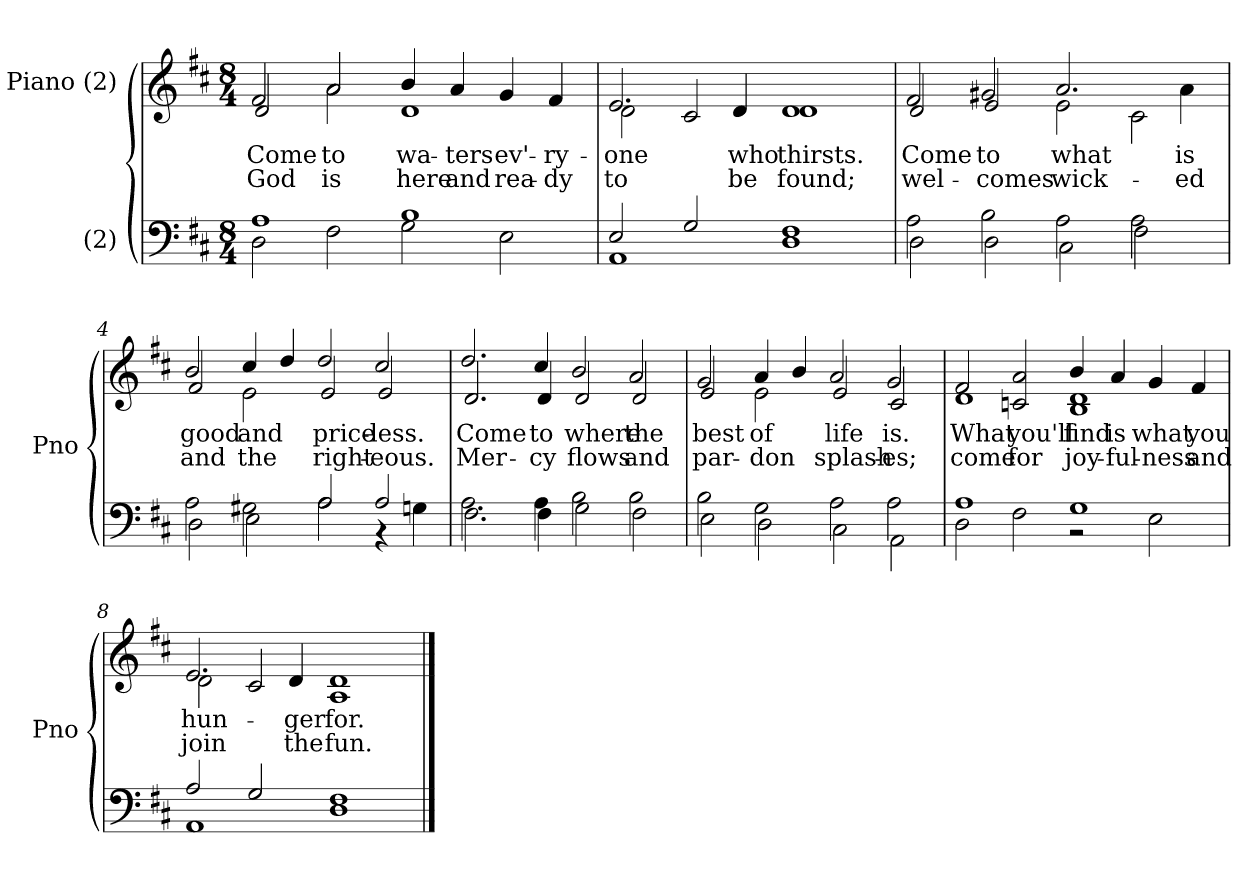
**kern	**kern	**text	**text
*part2	*part1	*part1	*part1
*staff2	*staff1	*staff1	*staff1
*I"(2)	*I"Piano (2)	*	*
*	*I'Pno	*	*
*clefF4	*clefG2	*	*
*k[f#c#]	*k[f#c#]	*	*
*M8/4	*M8/4	*	*
=1	=1	=1	=1
*^	*	*	*
!	!	!LO:TX:b:i:t=Verse	!	!
!	!	!	!LO:LY:b	!LO:LY:b
*	*	*^	*	*
1A	2D\	2f#/	2d/	Come	God
!	!	!	!	!LO:LY:b	!LO:LY:b
.	2F#\	2a/	2a\	to	is
!	!	!	!	!LO:LY:b	!LO:LY:b
1B	2G\	4b/	1d	wa-	here
!	!	!	!	!LO:LY:b	!LO:LY:b
.	.	4a/	.	-ters	and
!	!	!	!	!LO:LY:b	!LO:LY:b
.	2E\	4g/	.	ev'-	rea-
!	!	!	!	!LO:LY:b	!LO:LY:b
.	.	4f#/	.	-ry-	-dy
=2	=2	=2	=2	=2	=2
!	!	!	!	!LO:LY:b	!LO:LY:b
2E/	1AA	2.e/	2d\	-one	to
2G/	.	.	2c#/	.	.
!	!	!	!	!LO:LY:b	!LO:LY:b
.	.	4d/	.	who	be
!	!	!	!	!LO:LY:b	!LO:LY:b
1F#	1D	1d	1d	thirsts.	found;
!!LO:LB:g=z	!!
=3	=3	=3	=3	=3	=3
!	!	!	!	!LO:LY:b	!LO:LY:b
2A\	2D\	2f#/	2d/	Come	wel-
!	!	!	!	!LO:LY:b	!LO:LY:b
2B\	2D\	2g#X/	2e/	to	-comes
!	!	!	!	!LO:LY:b	!LO:LY:b
2A\	2C#\	2.a/	2e\	what	wick-
2A\	2F#\	.	2c#\	.	.
!	!	!	!	!LO:LY:b	!LO:LY:b
.	.	4a\	.	is	-ed
=4	=4	=4	=4	=4	=4
!	!	!	!	!LO:LY:b	!LO:LY:b
2A\	2D\	2b/	2f#/	good	and
!	!	!	!	!LO:LY:b	!LO:LY:b
2G#X\	2E\	4cc#/	2e\	and	the
.	.	4dd/	.	.	.
!	!	!	!	!LO:LY:b	!LO:LY:b
2A/	2A\	2dd/	2e/	price-	right-
!	!	!	!	!LO:LY:b	!LO:LY:b
2A/	4r	2cc#/	2e/	-less.	-eous.
.	4Gn\	.	.	.	.
!!LO:LB:g=z	!!
=5	=5	=5	=5	=5	=5
!	!	!	!	!LO:LY:b	!LO:LY:b
2.A\	2.F#\	2.dd/	2.d/	Come	Mer-
!	!	!	!	!LO:LY:b	!LO:LY:b
4A\	4F#\	4cc#/	4d/	to	-cy
!	!	!	!	!LO:LY:b	!LO:LY:b
2B\	2G\	2b/	2d/	where	flows
!	!	!	!	!LO:LY:b	!LO:LY:b
2B\	2F#\	2a/	2d/	the	and
=6	=6	=6	=6	=6	=6
!	!	!	!	!LO:LY:b	!LO:LY:b
2B\	2E\	2g/	2e/	best	par-
!	!	!	!	!LO:LY:b	!LO:LY:b
2G\	2D\	4a/	2e\	of	-don
.	.	4b/	.	.	.
!	!	!	!	!LO:LY:b	!LO:LY:b
2A\	2C#\	2a/	2e/	life	splash-
!	!	!	!	!LO:LY:b	!LO:LY:b
2A\	2AA\	2g/	2c#/	is.	-es;
!!LO:LB:g=z	!!
=7	=7	=7	=7	=7	=7
!	!	!	!	!LO:LY:b	!LO:LY:b
1A	2D\	2f#/	1d	What	come
!	!	!	!	!LO:LY:b	!LO:LY:b
.	2F#\	2cn/ 2a/	.	you'll	for
!	!	!	!	!LO:LY:b	!LO:LY:b
1G	2r	4b/	1B 1d	find	joy-
!	!	!	!	!LO:LY:b	!LO:LY:b
.	.	4a/	.	is	-ful-
!	!	!	!	!LO:LY:b	!LO:LY:b
.	2E\	4g/	.	what	-ness
!	!	!	!	!LO:LY:b	!LO:LY:b
.	.	4f#/	.	you	and
=8	=8	=8	=8	=8	=8
!	!	!	!	!LO:LY:b	!LO:LY:b
2A/	1AA	2.e/	2d\	hun-	join
2G/	.	.	2c#/	.	.
!	!	!	!	!LO:LY:b	!LO:LY:b
.	.	4d/	.	-ger	the
!	!	!	!	!LO:LY:b	!LO:LY:b
1F#	1D	1d	1A	for.	fun.
*v	*v	*	*	*	*
*	*v	*v	*	*
==	==	==	==
*-	*-	*-	*-
